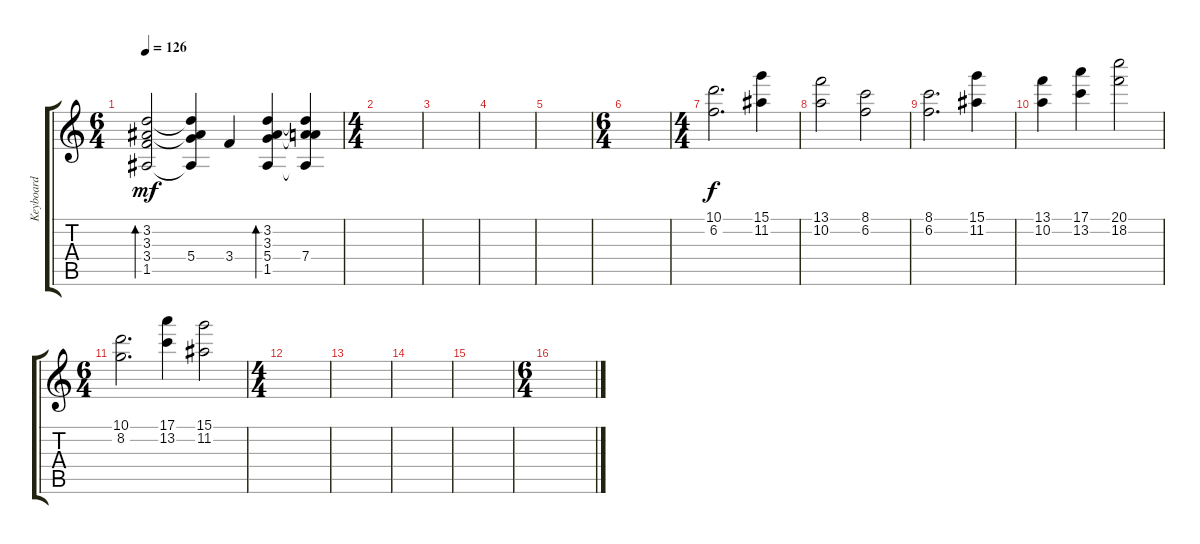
\track ("Keyboard" "Keyboard") {instrument acousticguitarsteel}
\staff {score tabs}
\tuning (E4 B3 G3 D3 A2 E2) {hide}
\ts (6 4)
\tempo 126
\clef g2
\ks c
(3.2 3.3 3.4 1.5).2{bd 60 dy mf} (3.2{t} 3.3{t} 5.4 1.5{t}).4 3.4.4 (3.2 3.3 5.4 1.5).4{bd 30} (3.2{t} 3.3{t} 7.4 1.5{t}).4 |
\ts (4 4)
|
|
|
|
\ts (6 4)
|
\ts (4 4)
(10.1 6.2).2{d dy f volume 8} (15.1 11.2).4 |
(13.1 10.2).2 (8.1 6.2).2 |
(8.1 6.2).2{d} (15.1 11.2).4 |
(13.1 10.2).4 (17.1 13.2).4 (20.1 18.2).2 |
\ts (6 4)
(10.1 8.2).2{d} (17.1 13.2).4 (15.1 11.2).2 |
\ts (4 4)
|
|
|
|
\ts (6 4)
